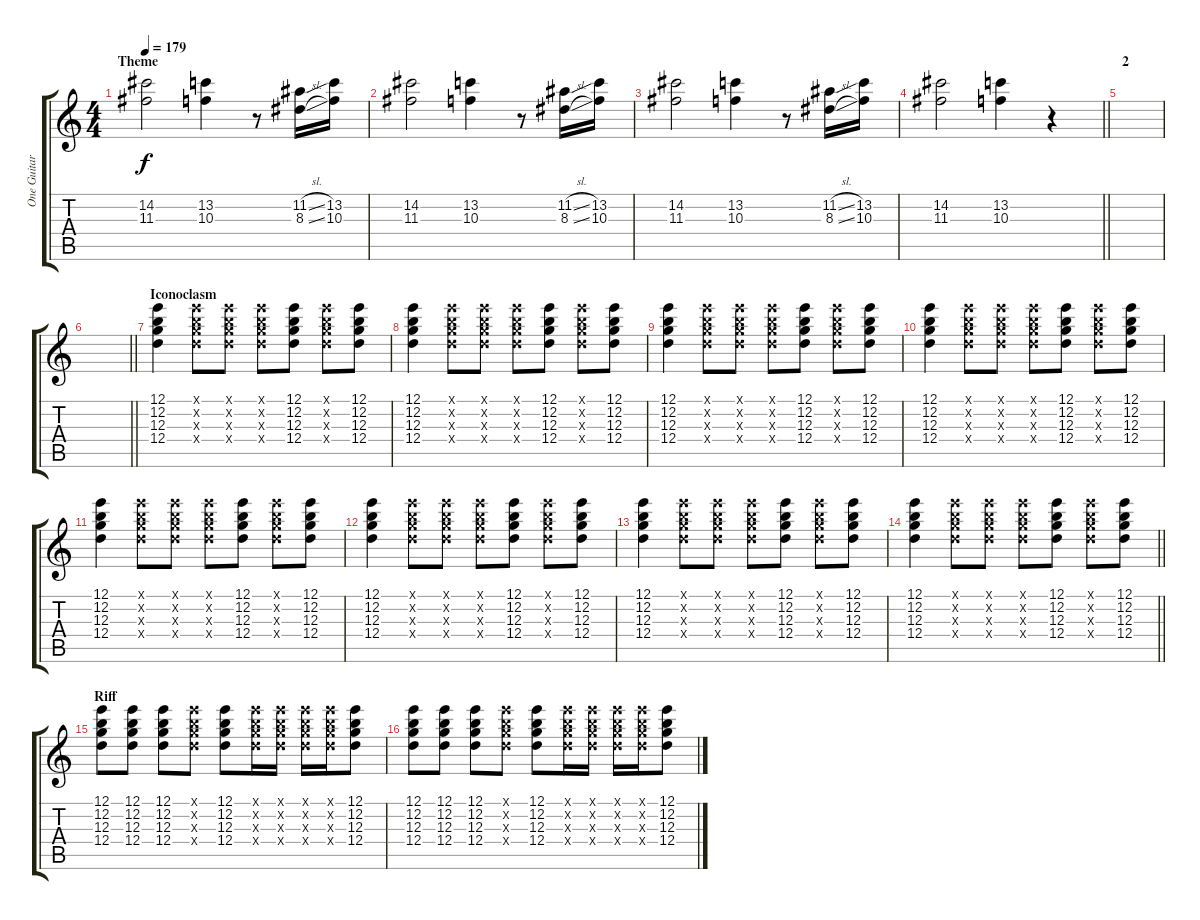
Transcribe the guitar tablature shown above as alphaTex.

\track ("One Guitar (Live)" "One Guitar") {instrument overdrivenguitar}
\staff {score tabs}
\tuning (E4 B3 G3 D3 A2 E2) {hide}
\ts (4 4)
\section ("" "Theme")
\tempo 179
\clef g2
\ks c
(14.2 11.3).2{dy f} (13.2 10.3).4 r.8 (11.2{sl} 8.3{sl}).16 (13.2 10.3).16 |
(14.2 11.3).2 (13.2 10.3).4 r.8 (11.2{sl} 8.3{sl}).16 (13.2 10.3).16 |
(14.2 11.3).2 (13.2 10.3).4 r.8 (11.2{sl} 8.3{sl}).16 (13.2 10.3).16 |
\barLineRight lightlight
(14.2 11.3).2 (13.2 10.3).4 r.4 |
\section ("" "2")
|
\barLineRight lightlight
|
\section ("" "Iconoclasm")
(12.1 12.2 12.3 12.4).4 (12.1{x} 12.2{x} 12.3{x} 12.4{x}).8 (12.1{x} 12.2{x} 12.3{x} 12.4{x}).8 (12.1{x} 12.2{x} 12.3{x} 12.4{x}).8 (12.1 12.2 12.3 12.4).8 (12.1{x} 12.2{x} 12.3{x} 12.4{x}).8 (12.1 12.2 12.3 12.4).8 |
(12.1 12.2 12.3 12.4).4 (12.1{x} 12.2{x} 12.3{x} 12.4{x}).8 (12.1{x} 12.2{x} 12.3{x} 12.4{x}).8 (12.1{x} 12.2{x} 12.3{x} 12.4{x}).8 (12.1 12.2 12.3 12.4).8 (12.1{x} 12.2{x} 12.3{x} 12.4{x}).8 (12.1 12.2 12.3 12.4).8 |
(12.1 12.2 12.3 12.4).4 (12.1{x} 12.2{x} 12.3{x} 12.4{x}).8 (12.1{x} 12.2{x} 12.3{x} 12.4{x}).8 (12.1{x} 12.2{x} 12.3{x} 12.4{x}).8 (12.1 12.2 12.3 12.4).8 (12.1{x} 12.2{x} 12.3{x} 12.4{x}).8 (12.1 12.2 12.3 12.4).8 |
(12.1 12.2 12.3 12.4).4 (12.1{x} 12.2{x} 12.3{x} 12.4{x}).8 (12.1{x} 12.2{x} 12.3{x} 12.4{x}).8 (12.1{x} 12.2{x} 12.3{x} 12.4{x}).8 (12.1 12.2 12.3 12.4).8 (12.1{x} 12.2{x} 12.3{x} 12.4{x}).8 (12.1 12.2 12.3 12.4).8 |
(12.1 12.2 12.3 12.4).4 (12.1{x} 12.2{x} 12.3{x} 12.4{x}).8 (12.1{x} 12.2{x} 12.3{x} 12.4{x}).8 (12.1{x} 12.2{x} 12.3{x} 12.4{x}).8 (12.1 12.2 12.3 12.4).8 (12.1{x} 12.2{x} 12.3{x} 12.4{x}).8 (12.1 12.2 12.3 12.4).8 |
(12.1 12.2 12.3 12.4).4 (12.1{x} 12.2{x} 12.3{x} 12.4{x}).8 (12.1{x} 12.2{x} 12.3{x} 12.4{x}).8 (12.1{x} 12.2{x} 12.3{x} 12.4{x}).8 (12.1 12.2 12.3 12.4).8 (12.1{x} 12.2{x} 12.3{x} 12.4{x}).8 (12.1 12.2 12.3 12.4).8 |
(12.1 12.2 12.3 12.4).4 (12.1{x} 12.2{x} 12.3{x} 12.4{x}).8 (12.1{x} 12.2{x} 12.3{x} 12.4{x}).8 (12.1{x} 12.2{x} 12.3{x} 12.4{x}).8 (12.1 12.2 12.3 12.4).8 (12.1{x} 12.2{x} 12.3{x} 12.4{x}).8 (12.1 12.2 12.3 12.4).8 |
\barLineRight lightlight
(12.1 12.2 12.3 12.4).4 (12.1{x} 12.2{x} 12.3{x} 12.4{x}).8 (12.1{x} 12.2{x} 12.3{x} 12.4{x}).8 (12.1{x} 12.2{x} 12.3{x} 12.4{x}).8 (12.1 12.2 12.3 12.4).8 (12.1{x} 12.2{x} 12.3{x} 12.4{x}).8 (12.1 12.2 12.3 12.4).8 |
\section ("" "Riff")
(12.1 12.2 12.3 12.4).8 (12.1 12.2 12.3 12.4).8 (12.1 12.2 12.3 12.4).8 (12.1{x} 12.2{x} 12.3{x} 12.4{x}).8 (12.1 12.2 12.3 12.4).8 (12.1{x} 12.2{x} 12.3{x} 12.4{x}).16 (12.1{x} 12.2{x} 12.3{x} 12.4{x}).16 (12.1{x} 12.2{x} 12.3{x} 12.4{x}).16 (12.1{x} 12.2{x} 12.3{x} 12.4{x}).16 (12.1 12.2 12.3 12.4).8 |
(12.1 12.2 12.3 12.4).8 (12.1 12.2 12.3 12.4).8 (12.1 12.2 12.3 12.4).8 (12.1{x} 12.2{x} 12.3{x} 12.4{x}).8 (12.1 12.2 12.3 12.4).8 (12.1{x} 12.2{x} 12.3{x} 12.4{x}).16 (12.1{x} 12.2{x} 12.3{x} 12.4{x}).16 (12.1{x} 12.2{x} 12.3{x} 12.4{x}).16 (12.1{x} 12.2{x} 12.3{x} 12.4{x}).16 (12.1 12.2 12.3 12.4).8
